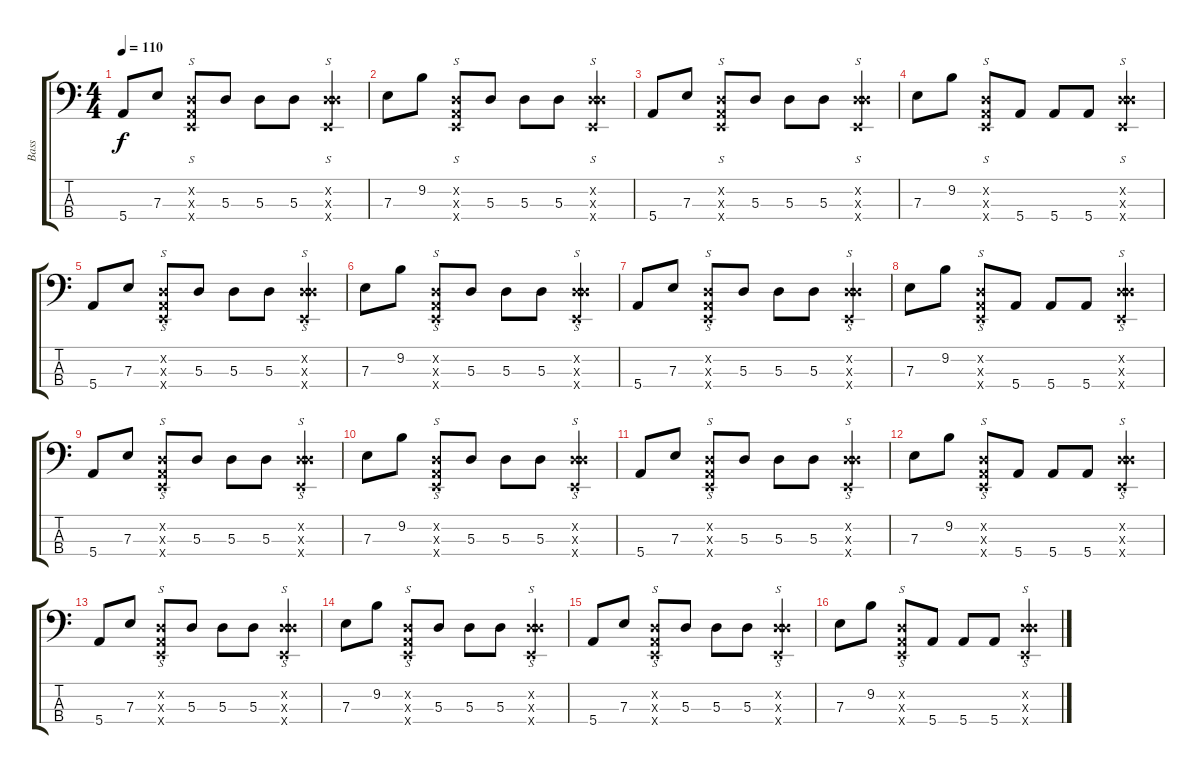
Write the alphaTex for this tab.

\track ("Bass" "Bass") {instrument electricbassfinger}
\staff {score tabs}
\tuning (G2 D2 A1 E1) {hide}
\ts (4 4)
\tempo 110
\clef f4
\ks c
5.4.8{dy f} 7.3.8 (0.2{x} 0.3{x} 0.4{x}).8{s} 5.3.8 5.3.8 5.3.8 (0.2{x} 5.3{x} 0.4{x}).4{s} |
7.3.8 9.2.8 (0.2{x} 0.3{x} 0.4{x}).8{s} 5.3.8 5.3.8 5.3.8 (0.2{x} 5.3{x} 0.4{x}).4{s} |
5.4.8 7.3.8 (0.2{x} 0.3{x} 0.4{x}).8{s} 5.3.8 5.3.8 5.3.8 (0.2{x} 5.3{x} 0.4{x}).4{s} |
7.3.8 9.2.8 (0.2{x} 0.3{x} 0.4{x}).8{s} 5.4.8 5.4.8 5.4.8 (0.2{x} 5.3{x} 0.4{x}).4{s} |
5.4.8 7.3.8 (0.2{x} 0.3{x} 0.4{x}).8{s} 5.3.8 5.3.8 5.3.8 (0.2{x} 5.3{x} 0.4{x}).4{s} |
7.3.8 9.2.8 (0.2{x} 0.3{x} 0.4{x}).8{s} 5.3.8 5.3.8 5.3.8 (0.2{x} 5.3{x} 0.4{x}).4{s} |
5.4.8 7.3.8 (0.2{x} 0.3{x} 0.4{x}).8{s} 5.3.8 5.3.8 5.3.8 (0.2{x} 5.3{x} 0.4{x}).4{s} |
7.3.8 9.2.8 (0.2{x} 0.3{x} 0.4{x}).8{s} 5.4.8 5.4.8 5.4.8 (0.2{x} 5.3{x} 0.4{x}).4{s} |
5.4.8 7.3.8 (0.2{x} 0.3{x} 0.4{x}).8{s} 5.3.8 5.3.8 5.3.8 (0.2{x} 5.3{x} 0.4{x}).4{s} |
7.3.8 9.2.8 (0.2{x} 0.3{x} 0.4{x}).8{s} 5.3.8 5.3.8 5.3.8 (0.2{x} 5.3{x} 0.4{x}).4{s} |
5.4.8 7.3.8 (0.2{x} 0.3{x} 0.4{x}).8{s} 5.3.8 5.3.8 5.3.8 (0.2{x} 5.3{x} 0.4{x}).4{s} |
7.3.8 9.2.8 (0.2{x} 0.3{x} 0.4{x}).8{s} 5.4.8 5.4.8 5.4.8 (0.2{x} 5.3{x} 0.4{x}).4{s} |
5.4.8 7.3.8 (0.2{x} 0.3{x} 0.4{x}).8{s} 5.3.8 5.3.8 5.3.8 (0.2{x} 5.3{x} 0.4{x}).4{s} |
7.3.8 9.2.8 (0.2{x} 0.3{x} 0.4{x}).8{s} 5.3.8 5.3.8 5.3.8 (0.2{x} 5.3{x} 0.4{x}).4{s} |
5.4.8 7.3.8 (0.2{x} 0.3{x} 0.4{x}).8{s} 5.3.8 5.3.8 5.3.8 (0.2{x} 5.3{x} 0.4{x}).4{s} |
7.3.8 9.2.8 (0.2{x} 0.3{x} 0.4{x}).8{s} 5.4.8 5.4.8 5.4.8 (0.2{x} 5.3{x} 0.4{x}).4{s}
